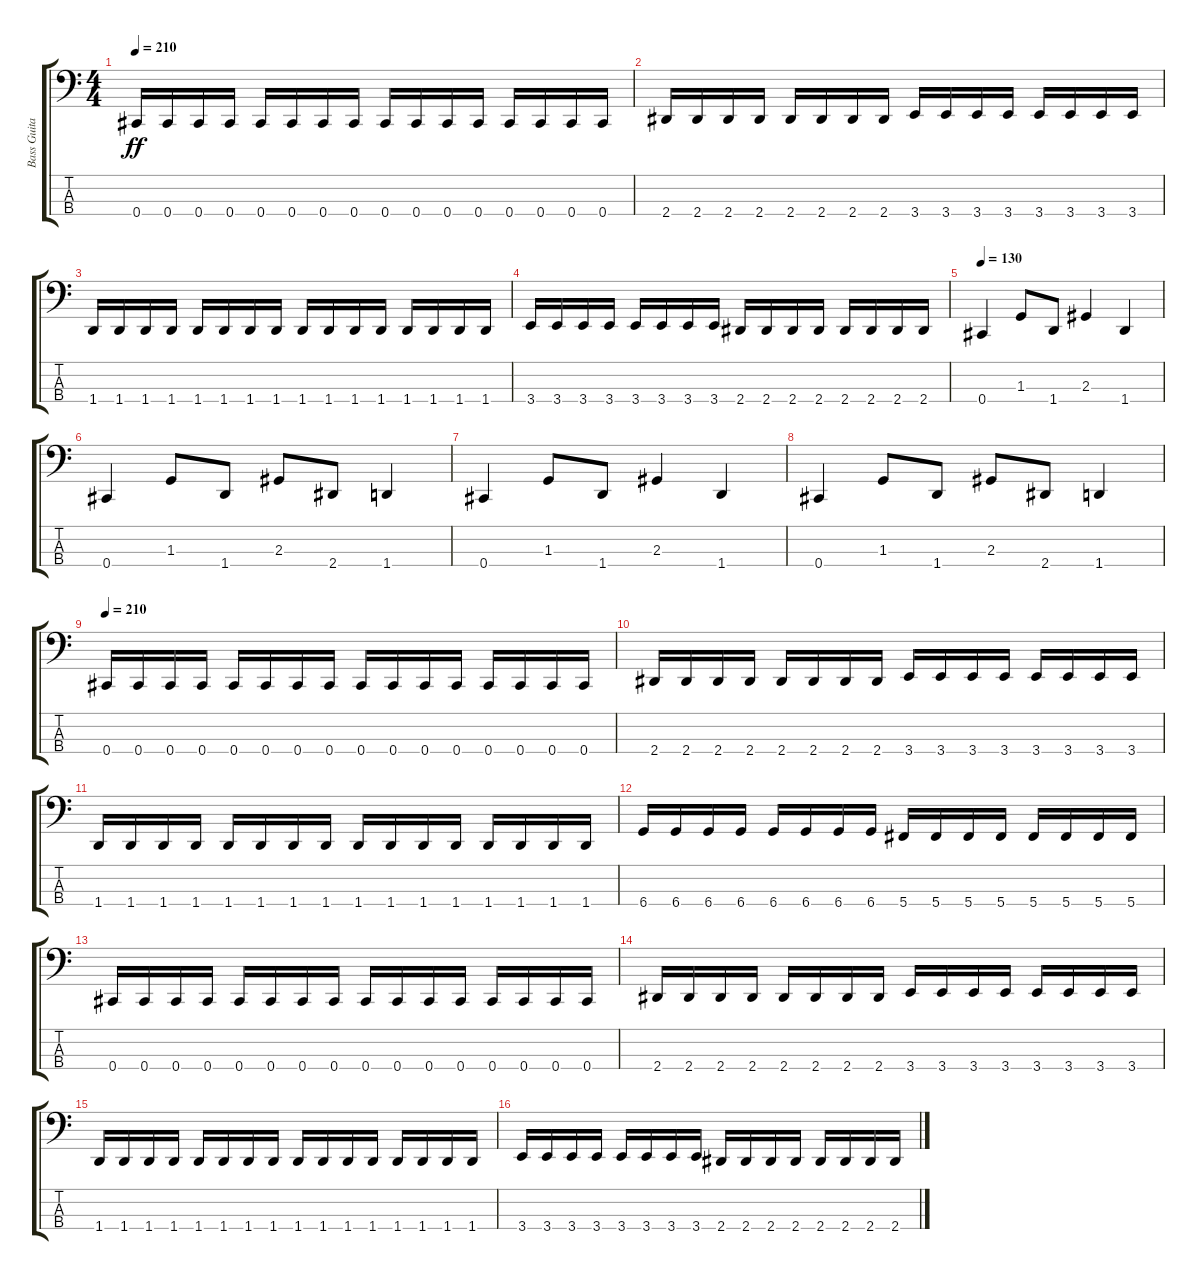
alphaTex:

\track ("Bass Guitar" "Bass Guita") {instrument electricbasspick}
\staff {score tabs}
\tuning (E2 B1 Gb1 Db1) {hide}
\ts (4 4)
\tempo 210
\clef f4
\ks c
0.4.16{dy ff} 0.4.16 0.4.16 0.4.16 0.4.16 0.4.16 0.4.16 0.4.16 0.4.16 0.4.16 0.4.16 0.4.16 0.4.16 0.4.16 0.4.16 0.4.16 |
2.4.16 2.4.16 2.4.16 2.4.16 2.4.16 2.4.16 2.4.16 2.4.16 3.4.16 3.4.16 3.4.16 3.4.16 3.4.16 3.4.16 3.4.16 3.4.16 |
1.4.16 1.4.16 1.4.16 1.4.16 1.4.16 1.4.16 1.4.16 1.4.16 1.4.16 1.4.16 1.4.16 1.4.16 1.4.16 1.4.16 1.4.16 1.4.16 |
3.4.16 3.4.16 3.4.16 3.4.16 3.4.16 3.4.16 3.4.16 3.4.16 2.4.16 2.4.16 2.4.16 2.4.16 2.4.16 2.4.16 2.4.16 2.4.16 |
\tempo 130
0.4.4 1.3.8 1.4.8 2.3.4 1.4.4 |
0.4.4 1.3.8 1.4.8 2.3.8 2.4.8 1.4.4 |
0.4.4 1.3.8 1.4.8 2.3.4 1.4.4 |
0.4.4 1.3.8 1.4.8 2.3.8 2.4.8 1.4.4 |
\tempo 210
0.4.16 0.4.16 0.4.16 0.4.16 0.4.16 0.4.16 0.4.16 0.4.16 0.4.16 0.4.16 0.4.16 0.4.16 0.4.16 0.4.16 0.4.16 0.4.16 |
2.4.16 2.4.16 2.4.16 2.4.16 2.4.16 2.4.16 2.4.16 2.4.16 3.4.16 3.4.16 3.4.16 3.4.16 3.4.16 3.4.16 3.4.16 3.4.16 |
1.4.16 1.4.16 1.4.16 1.4.16 1.4.16 1.4.16 1.4.16 1.4.16 1.4.16 1.4.16 1.4.16 1.4.16 1.4.16 1.4.16 1.4.16 1.4.16 |
6.4.16 6.4.16 6.4.16 6.4.16 6.4.16 6.4.16 6.4.16 6.4.16 5.4.16 5.4.16 5.4.16 5.4.16 5.4.16 5.4.16 5.4.16 5.4.16 |
0.4.16 0.4.16 0.4.16 0.4.16 0.4.16 0.4.16 0.4.16 0.4.16 0.4.16 0.4.16 0.4.16 0.4.16 0.4.16 0.4.16 0.4.16 0.4.16 |
2.4.16 2.4.16 2.4.16 2.4.16 2.4.16 2.4.16 2.4.16 2.4.16 3.4.16 3.4.16 3.4.16 3.4.16 3.4.16 3.4.16 3.4.16 3.4.16 |
1.4.16 1.4.16 1.4.16 1.4.16 1.4.16 1.4.16 1.4.16 1.4.16 1.4.16 1.4.16 1.4.16 1.4.16 1.4.16 1.4.16 1.4.16 1.4.16 |
3.4.16 3.4.16 3.4.16 3.4.16 3.4.16 3.4.16 3.4.16 3.4.16 2.4.16 2.4.16 2.4.16 2.4.16 2.4.16 2.4.16 2.4.16 2.4.16
